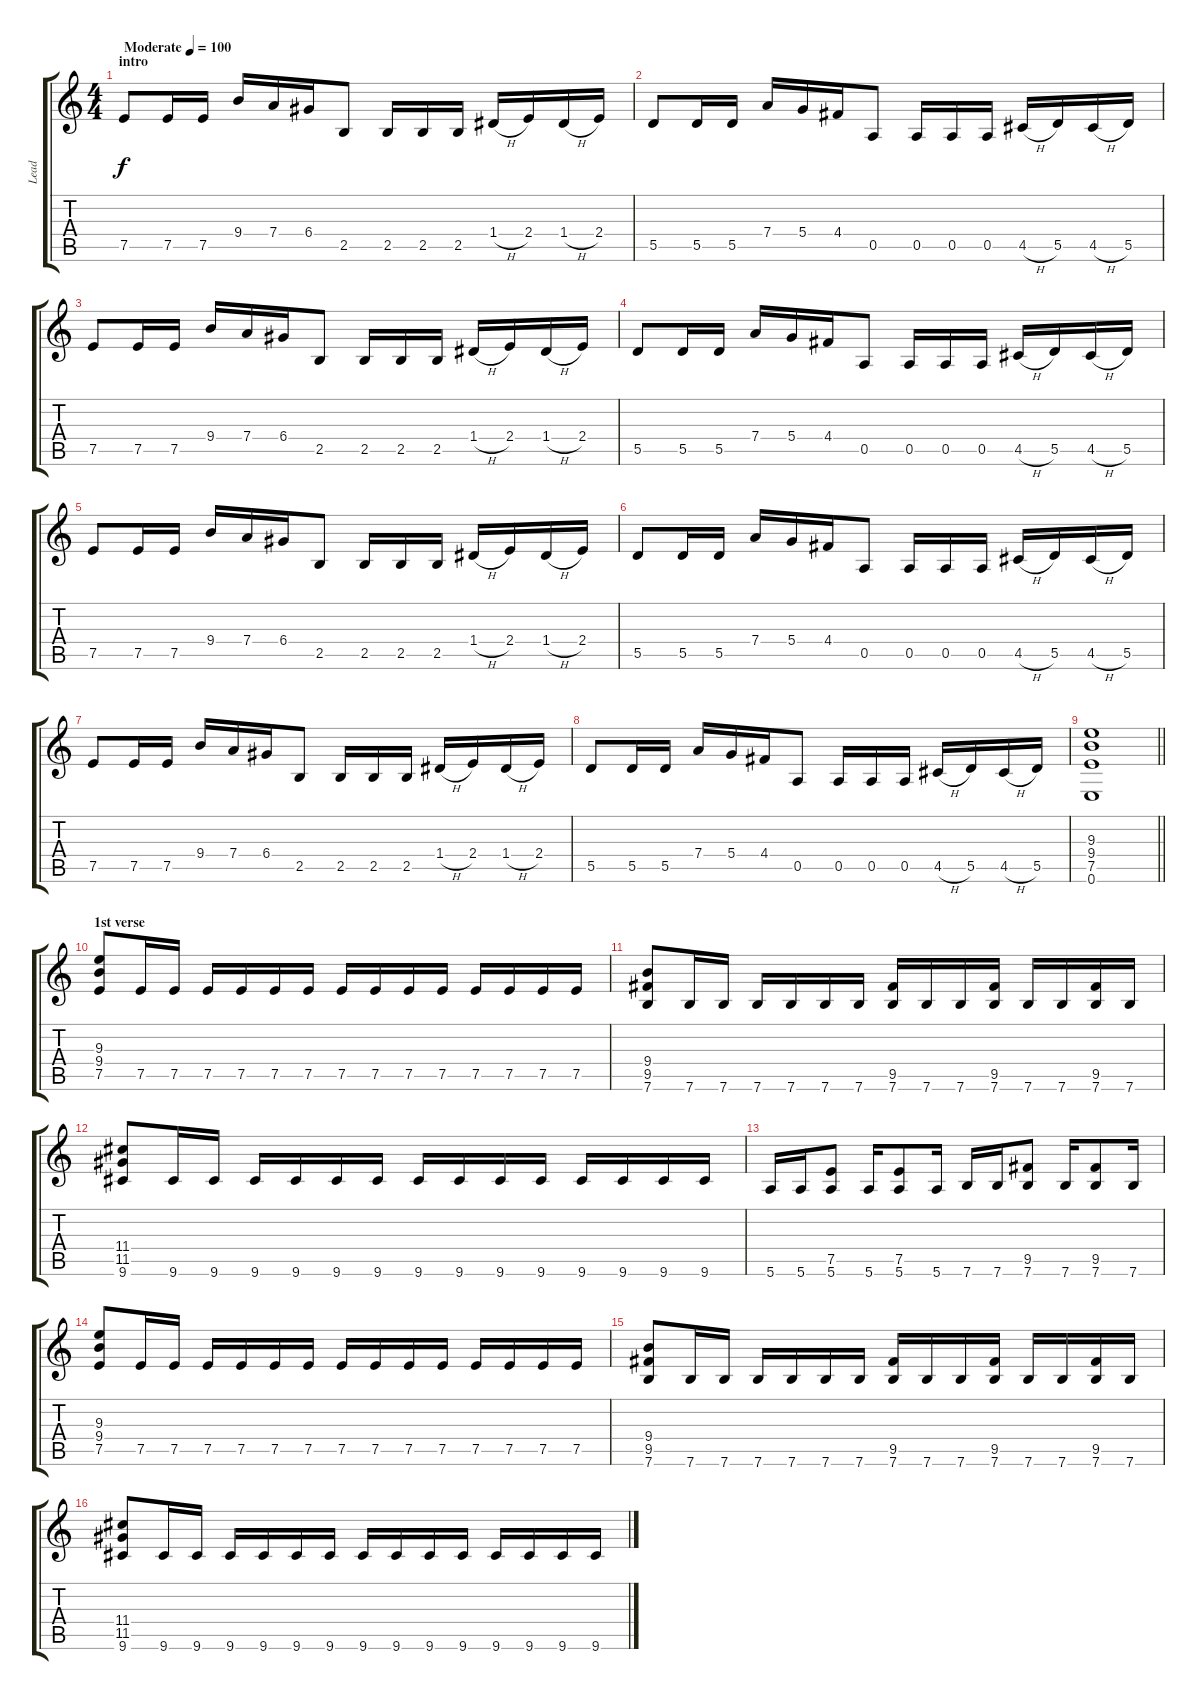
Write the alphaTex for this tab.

\track ("Lead" "Lead") {instrument overdrivenguitar}
\staff {score tabs}
\tuning (E4 B3 G3 D3 A2 E2) {hide}
\ts (4 4)
\section ("" "intro")
\tempo (100 "Moderate")
\clef g2
\ks c
7.5.8{dy f instrument overdrivenguitar} 7.5.16 7.5.16 9.4.16 7.4.16 6.4.16 2.5.8 2.5.16 2.5.16 2.5.16 1.4{h}.16 2.4.16 1.4{h}.16 2.4.16 |
5.5.8 5.5.16 5.5.16 7.4.16 5.4.16 4.4.16 0.5.8 0.5.16 0.5.16 0.5.16 4.5{h}.16 5.5.16 4.5{h}.16 5.5.16 |
7.5.8 7.5.16 7.5.16 9.4.16 7.4.16 6.4.16 2.5.8 2.5.16 2.5.16 2.5.16 1.4{h}.16 2.4.16 1.4{h}.16 2.4.16 |
5.5.8 5.5.16 5.5.16 7.4.16 5.4.16 4.4.16 0.5.8 0.5.16 0.5.16 0.5.16 4.5{h}.16 5.5.16 4.5{h}.16 5.5.16 |
7.5.8 7.5.16 7.5.16 9.4.16 7.4.16 6.4.16 2.5.8 2.5.16 2.5.16 2.5.16 1.4{h}.16 2.4.16 1.4{h}.16 2.4.16 |
5.5.8 5.5.16 5.5.16 7.4.16 5.4.16 4.4.16 0.5.8 0.5.16 0.5.16 0.5.16 4.5{h}.16 5.5.16 4.5{h}.16 5.5.16 |
7.5.8 7.5.16 7.5.16 9.4.16 7.4.16 6.4.16 2.5.8 2.5.16 2.5.16 2.5.16 1.4{h}.16 2.4.16 1.4{h}.16 2.4.16 |
5.5.8 5.5.16 5.5.16 7.4.16 5.4.16 4.4.16 0.5.8 0.5.16 0.5.16 0.5.16 4.5{h}.16 5.5.16 4.5{h}.16 5.5.16 |
\barLineRight lightlight
(9.3 9.4 7.5 0.6).1 |
\section ("" "1st verse")
(9.3 9.4 7.5).8 7.5.16 7.5.16 7.5.16 7.5.16 7.5.16 7.5.16 7.5.16 7.5.16 7.5.16 7.5.16 7.5.16 7.5.16 7.5.16 7.5.16 |
(9.4 9.5 7.6).8 7.6.16 7.6.16 7.6.16 7.6.16 7.6.16 7.6.16 (9.5 7.6).16 7.6.16 7.6.16 (9.5 7.6).16 7.6.16 7.6.16 (9.5 7.6).16 7.6.16 |
(11.4 11.5 9.6).8 9.6.16 9.6.16 9.6.16 9.6.16 9.6.16 9.6.16 9.6.16 9.6.16 9.6.16 9.6.16 9.6.16 9.6.16 9.6.16 9.6.16 |
5.6.16 5.6.16 (7.5 5.6).8 5.6.16 (7.5 5.6).8 5.6.16 7.6.16 7.6.16 (9.5 7.6).8 7.6.16 (9.5 7.6).8 7.6.16 |
(9.3 9.4 7.5).8 7.5.16 7.5.16 7.5.16 7.5.16 7.5.16 7.5.16 7.5.16 7.5.16 7.5.16 7.5.16 7.5.16 7.5.16 7.5.16 7.5.16 |
(9.4 9.5 7.6).8 7.6.16 7.6.16 7.6.16 7.6.16 7.6.16 7.6.16 (9.5 7.6).16 7.6.16 7.6.16 (9.5 7.6).16 7.6.16 7.6.16 (9.5 7.6).16 7.6.16 |
(11.4 11.5 9.6).8 9.6.16 9.6.16 9.6.16 9.6.16 9.6.16 9.6.16 9.6.16 9.6.16 9.6.16 9.6.16 9.6.16 9.6.16 9.6.16 9.6.16
